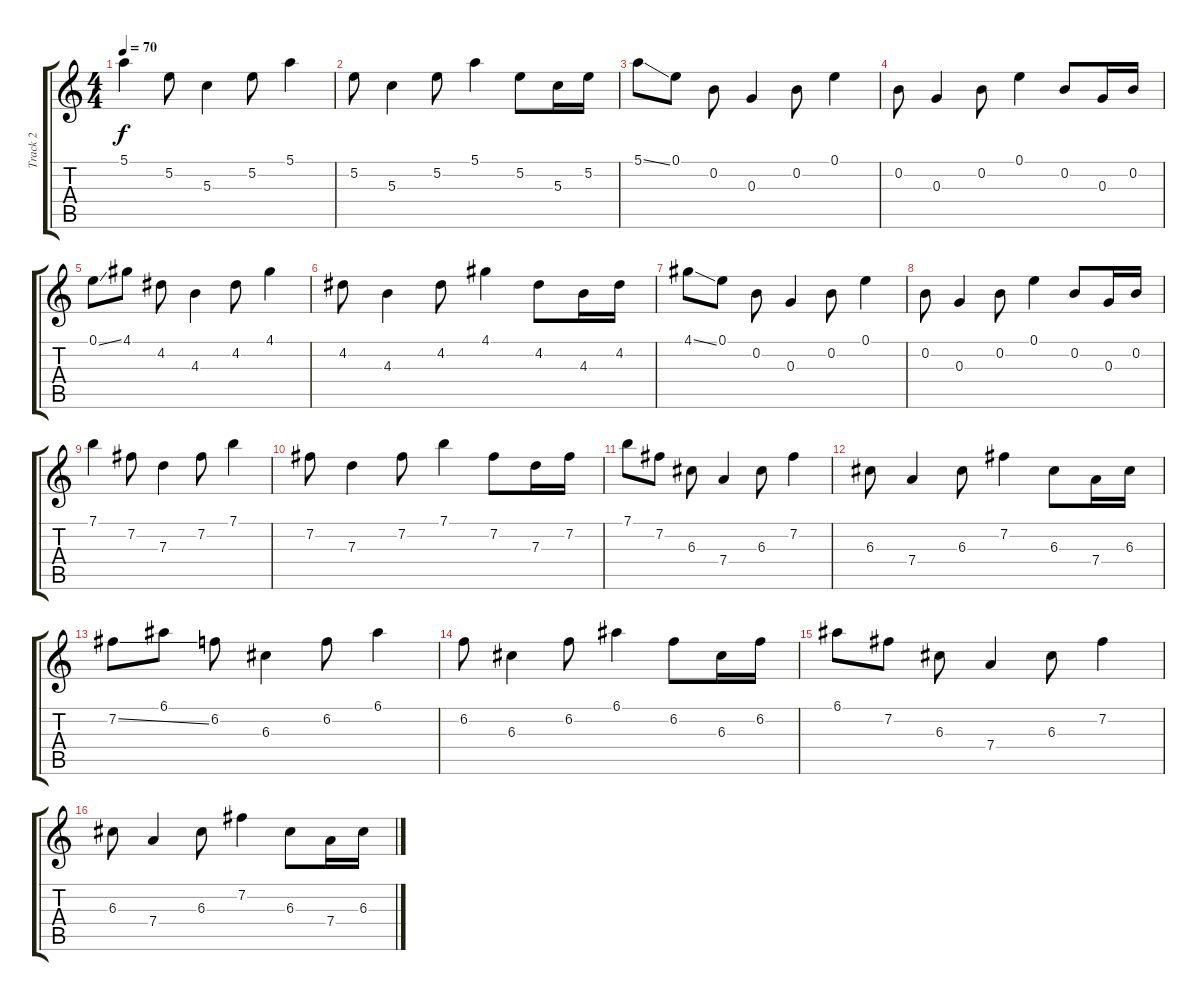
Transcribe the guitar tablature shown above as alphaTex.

\track ("Track 2" "Track 2") {instrument acousticguitarsteel}
\staff {score tabs}
\tuning (E4 B3 G3 D3 A2 E2) {hide}
\ts (4 4)
\tempo 70
\clef g2
\ks c
5.1.4{dy f} 5.2.8 5.3.4 5.2.8 5.1.4 |
5.2.8 5.3.4 5.2.8 5.1.4 5.2.8 5.3.16 5.2.16 |
5.1{ss}.8 0.1.8 0.2.8 0.3.4 0.2.8 0.1.4 |
0.2.8 0.3.4 0.2.8 0.1.4 0.2.8 0.3.16 0.2.16 |
0.1{ss}.8 4.1.8 4.2.8 4.3.4 4.2.8 4.1.4 |
4.2.8 4.3.4 4.2.8 4.1.4 4.2.8 4.3.16 4.2.16 |
4.1{ss}.8 0.1.8 0.2.8 0.3.4 0.2.8 0.1.4 |
0.2.8 0.3.4 0.2.8 0.1.4 0.2.8 0.3.16 0.2.16 |
7.1.4 7.2.8 7.3.4 7.2.8 7.1.4 |
7.2.8 7.3.4 7.2.8 7.1.4 7.2.8 7.3.16 7.2.16 |
7.1.8 7.2.8 6.3.8 7.4.4 6.3.8 7.2.4 |
6.3.8 7.4.4 6.3.8 7.2.4 6.3.8 7.4.16 6.3.16 |
7.2{ss}.8 6.1.8 6.2.8 6.3.4 6.2.8 6.1.4 |
6.2.8 6.3.4 6.2.8 6.1.4 6.2.8 6.3.16 6.2.16 |
6.1.8 7.2.8 6.3.8 7.4.4 6.3.8 7.2.4 |
6.3.8 7.4.4 6.3.8 7.2.4 6.3.8 7.4.16 6.3.16
